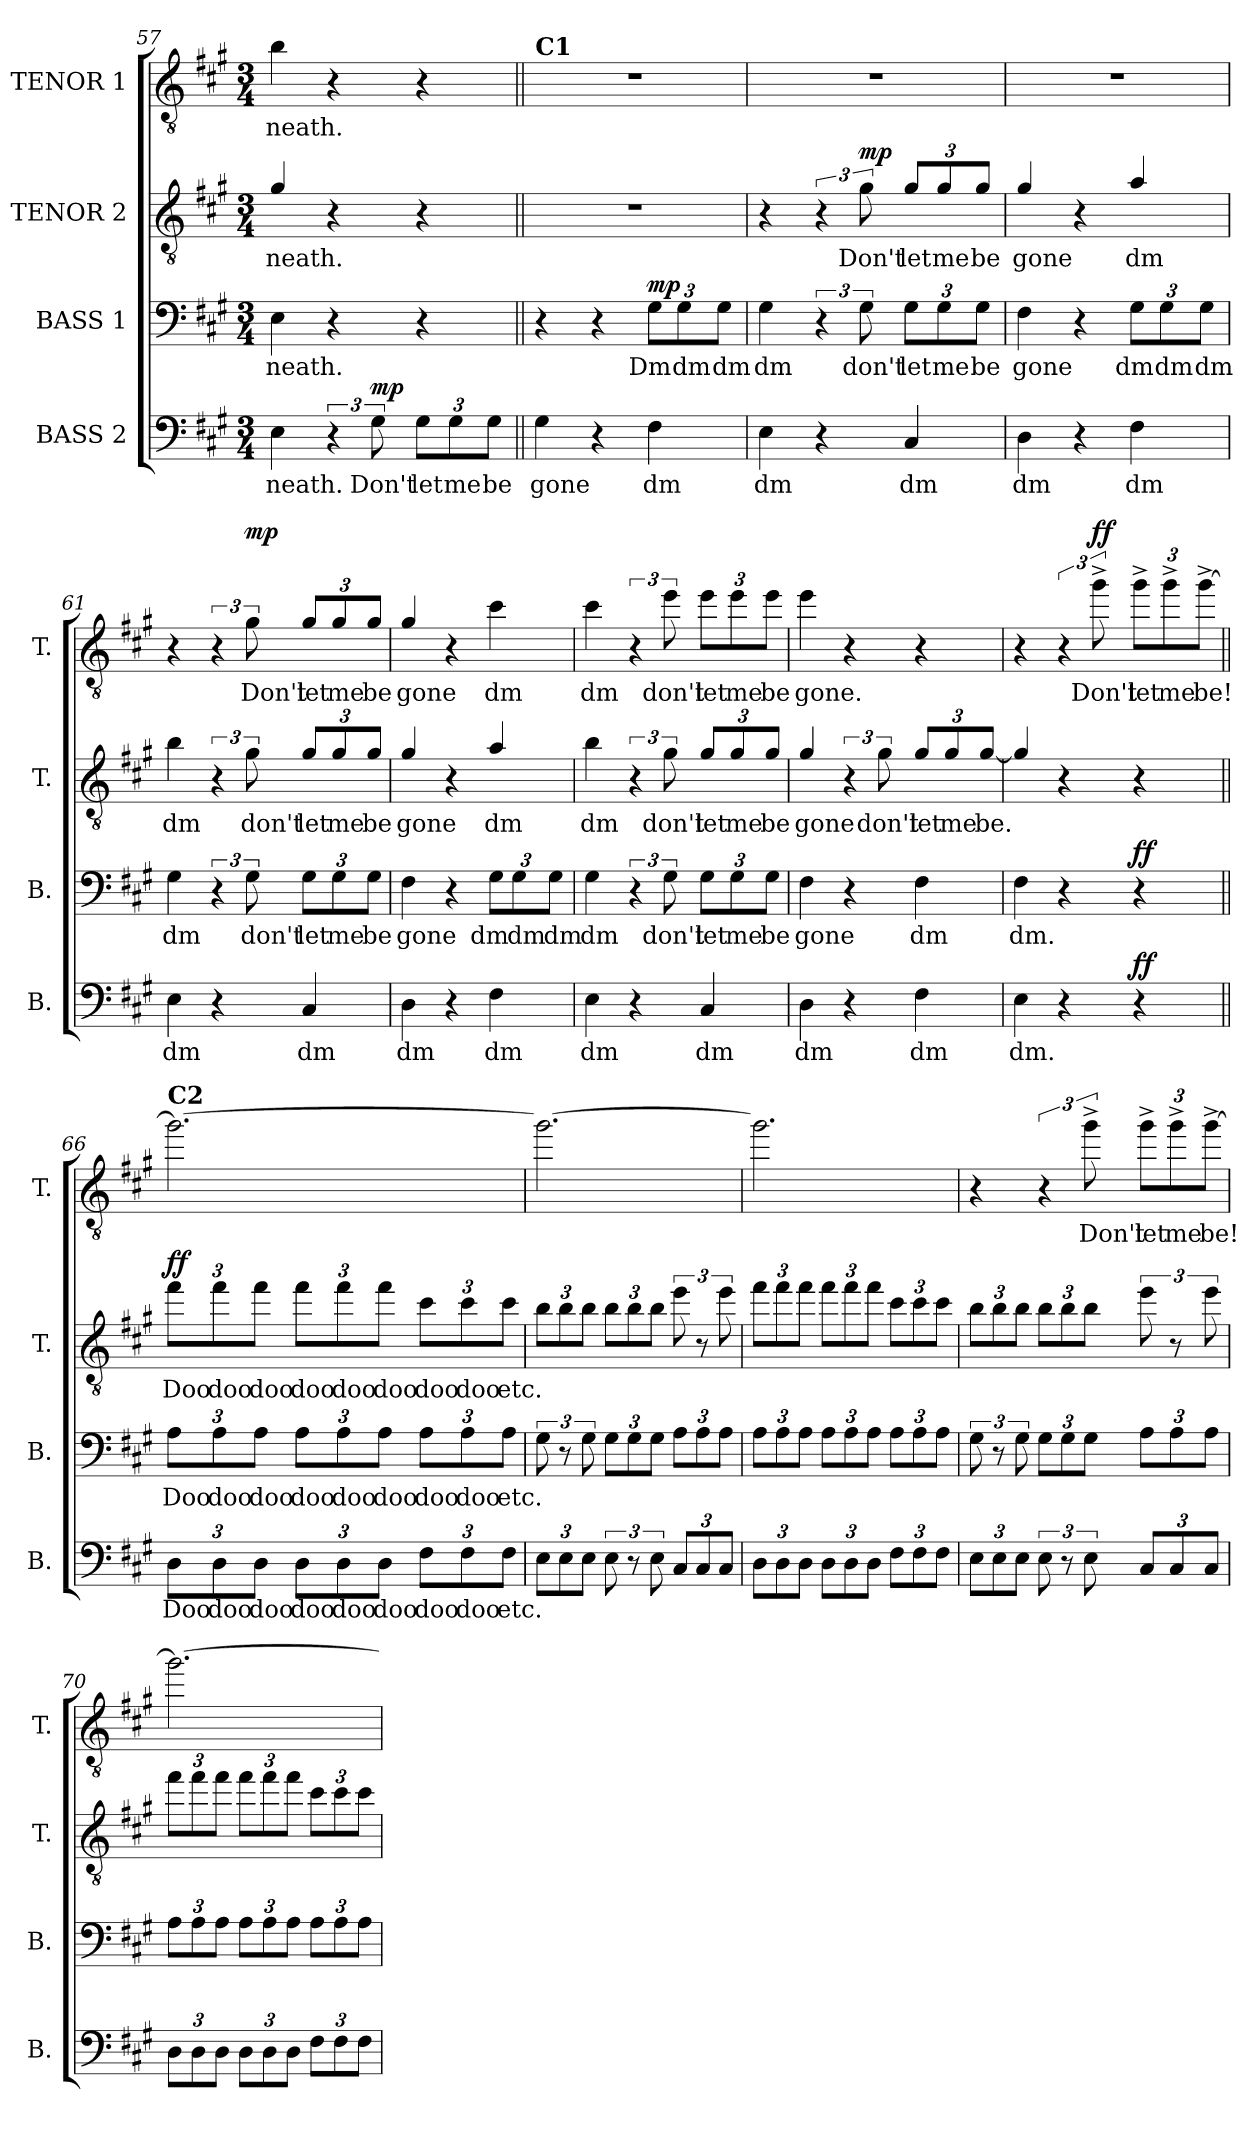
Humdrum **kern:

**kern	**text	**dynam	**kern	**text	**dynam	**kern	**text	**dynam	**kern	**text	**dynam
*part4	*part4	*part4	*part3	*part3	*part3	*part2	*part2	*part2	*part1	*part1	*part1
*staff4	*staff4	*staff4	*staff3	*staff3	*staff3	*staff2	*staff2	*staff2	*staff1	*staff1	*staff1
*I"BASS 2	*	*	*I"BASS 1	*	*	*I"TENOR 2	*	*	*I"TENOR 1	*	*
*I'B.	*	*	*I'B.	*	*	*I'T.	*	*	*I'T.	*	*
*clefF4	*	*	*clefF4	*	*	*clefGv2	*	*	*clefGv2	*	*
*	*	*	*	*	*	*ITrd7c12	*	*	*ITrd7c12	*	*
*k[f#c#g#]	*	*	*k[f#c#g#]	*	*	*k[f#c#g#]	*	*	*k[f#c#g#]	*	*
*M3/4	*	*	*M3/4	*	*	*M3/4	*	*	*M3/4	*	*
=57	=57	=57	=57	=57	=57	=57	=57	=57	=57	=57	=57
!	!LO:LY:b	!	!	!LO:LY:b	!	!	!LO:LY:b	!	!	!LO:LY:b	!
4E\	-neath.	.	4E\	-neath.	.	4G#/	-neath.	.	4B\	-neath.	.
6r	.	.	4r	.	.	4r	.	.	4r	.	.
!	!LO:LY:b	!LO:DY:a	!	!	!	!	!	!	!	!	!
12G#\	Don't	mp	.	.	.	.	.	.	.	.	.
*Xbrackettup	*	*	*	*	*	*	*	*	*	*	*
!	!LO:LY:b	!	!	!	!	!	!	!	!	!	!
12G#\L	let	.	4r	.	.	4r	.	.	4r	.	.
!	!LO:LY:b	!	!	!	!	!	!	!	!	!	!
12G#\	me	.	.	.	.	.	.	.	.	.	.
!	!LO:LY:b	!	!	!	!	!	!	!	!	!	!
12G#\J	be	.	.	.	.	.	.	.	.	.	.
=58||	=58||	=58||	=58||	=58||	=58||	=58||	=58||	=58||	=58||	=58||	=58||
!	!	!	!	!	!	!	!	!	!LO:TX:a:B:t=C1	!	!
!	!LO:LY:b	!	!	!	!	!	!	!	!	!	!
4G#\	gone	.	4r	.	.	2.r	.	.	2.r	.	.
4r	.	.	4r	.	.	.	.	.	.	.	.
!	!LO:LY:b	!	!	!	!	!	!	!	!	!	!
*	*	*	*Xbrackettup	*	*	*	*	*	*	*	*
!	!	!	!	!LO:LY:b	!LO:DY:a	!	!	!	!	!	!
4F#\	dm	.	12G#\L	Dm	mp	.	.	.	.	.	.
!	!	!	!	!LO:LY:b	!	!	!	!	!	!	!
.	.	.	12G#\	dm	.	.	.	.	.	.	.
!	!	!	!	!LO:LY:b	!	!	!	!	!	!	!
.	.	.	12G#\J	dm	.	.	.	.	.	.	.
=59	=59	=59	=59	=59	=59	=59	=59	=59	=59	=59	=59
!	!LO:LY:b	!	!	!LO:LY:b	!	!	!	!	!	!	!
4E\	dm	.	4G#\	dm	.	4r	.	.	2.r	.	.
*	*	*	*brackettup	*	*	*	*	*	*	*	*
4r	.	.	6r	.	.	6r	.	.	.	.	.
!	!	!	!	!LO:LY:b	!	!	!LO:LY:b	!LO:DY:a	!	!	!
.	.	.	12G#\	don't	.	12G#\	Don't	mp	.	.	.
!	!LO:LY:b	!	!	!	!	!	!	!	!	!	!
*	*	*	*Xbrackettup	*	*	*	*	*	*	*	*
!	!	!	!	!LO:LY:b	!	!	!	!	!	!	!
*	*	*	*	*	*	*Xbrackettup	*	*	*	*	*
!	!	!	!	!	!	!	!LO:LY:b	!	!	!	!
4C#/	dm	.	12G#\L	let	.	12G#/L	let	.	.	.	.
!	!	!	!	!LO:LY:b	!	!	!LO:LY:b	!	!	!	!
.	.	.	12G#\	me	.	12G#/	me	.	.	.	.
!	!	!	!	!LO:LY:b	!	!	!LO:LY:b	!	!	!	!
.	.	.	12G#\J	be	.	12G#/J	be	.	.	.	.
=60	=60	=60	=60	=60	=60	=60	=60	=60	=60	=60	=60
!	!LO:LY:b	!	!	!LO:LY:b	!	!	!LO:LY:b	!	!	!	!
4D\	dm	.	4F#\	gone	.	4G#/	gone	.	2.r	.	.
4r	.	.	4r	.	.	4r	.	.	.	.	.
!	!LO:LY:b	!	!	!LO:LY:b	!	!	!LO:LY:b	!	!	!	!
4F#\	dm	.	12G#\L	dm	.	4A/	dm	.	.	.	.
!	!	!	!	!LO:LY:b	!	!	!	!	!	!	!
.	.	.	12G#\	dm	.	.	.	.	.	.	.
!	!	!	!	!LO:LY:b	!	!	!	!	!	!	!
.	.	.	12G#\J	dm	.	.	.	.	.	.	.
=61	=61	=61	=61	=61	=61	=61	=61	=61	=61	=61	=61
!	!LO:LY:b	!	!	!LO:LY:b	!	!	!LO:LY:b	!	!	!	!
4E\	dm	.	4G#\	dm	.	4B\	dm	.	4r	.	.
*	*	*	*brackettup	*	*	*brackettup	*	*	*	*	*
4r	.	.	6r	.	.	6r	.	.	6r	.	.
!	!	!	!	!LO:LY:b	!	!	!LO:LY:b	!	!	!LO:LY:b	!LO:DY:a
.	.	.	12G#\	don't	.	12G#\	don't	.	12G#\	Don't	mp
!	!LO:LY:b	!	!	!	!	!	!	!	!	!	!
*	*	*	*Xbrackettup	*	*	*	*	*	*	*	*
!	!	!	!	!LO:LY:b	!	!	!	!	!	!	!
*	*	*	*	*	*	*Xbrackettup	*	*	*	*	*
!	!	!	!	!	!	!	!LO:LY:b	!	!	!	!
*	*	*	*	*	*	*	*	*	*Xbrackettup	*	*
!	!	!	!	!	!	!	!	!	!	!LO:LY:b	!
4C#/	dm	.	12G#\L	let	.	12G#/L	let	.	12G#/L	let	.
!	!	!	!	!LO:LY:b	!	!	!LO:LY:b	!	!	!LO:LY:b	!
.	.	.	12G#\	me	.	12G#/	me	.	12G#/	me	.
!	!	!	!	!LO:LY:b	!	!	!LO:LY:b	!	!	!LO:LY:b	!
.	.	.	12G#\J	be	.	12G#/J	be	.	12G#/J	be	.
!!LO:PB:g=z
=62	=62	=62	=62	=62	=62	=62	=62	=62	=62	=62	=62
!	!LO:LY:b	!	!	!LO:LY:b	!	!	!LO:LY:b	!	!	!LO:LY:b	!
4D\	dm	.	4F#\	gone	.	4G#/	gone	.	4G#/	gone	.
4r	.	.	4r	.	.	4r	.	.	4r	.	.
!	!LO:LY:b	!	!	!LO:LY:b	!	!	!LO:LY:b	!	!	!LO:LY:b	!
4F#\	dm	.	12G#\L	dm	.	4A/	dm	.	4c#\	dm	.
!	!	!	!	!LO:LY:b	!	!	!	!	!	!	!
.	.	.	12G#\	dm	.	.	.	.	.	.	.
!	!	!	!	!LO:LY:b	!	!	!	!	!	!	!
.	.	.	12G#\J	dm	.	.	.	.	.	.	.
=63	=63	=63	=63	=63	=63	=63	=63	=63	=63	=63	=63
!	!LO:LY:b	!	!	!LO:LY:b	!	!	!LO:LY:b	!	!	!LO:LY:b	!
4E\	dm	.	4G#\	dm	.	4B\	dm	.	4c#\	dm	.
*	*	*	*brackettup	*	*	*brackettup	*	*	*brackettup	*	*
4r	.	.	6r	.	.	6r	.	.	6r	.	.
!	!	!	!	!LO:LY:b	!	!	!LO:LY:b	!	!	!LO:LY:b	!
.	.	.	12G#\	don't	.	12G#\	don't	.	12e\	don't	.
!	!LO:LY:b	!	!	!	!	!	!	!	!	!	!
*	*	*	*Xbrackettup	*	*	*	*	*	*	*	*
!	!	!	!	!LO:LY:b	!	!	!	!	!	!	!
*	*	*	*	*	*	*Xbrackettup	*	*	*	*	*
!	!	!	!	!	!	!	!LO:LY:b	!	!	!	!
*	*	*	*	*	*	*	*	*	*Xbrackettup	*	*
!	!	!	!	!	!	!	!	!	!	!LO:LY:b	!
4C#/	dm	.	12G#\L	let	.	12G#/L	let	.	12e\L	let	.
!	!	!	!	!LO:LY:b	!	!	!LO:LY:b	!	!	!LO:LY:b	!
.	.	.	12G#\	me	.	12G#/	me	.	12e\	me	.
!	!	!	!	!LO:LY:b	!	!	!LO:LY:b	!	!	!LO:LY:b	!
.	.	.	12G#\J	be	.	12G#/J	be	.	12e\J	be	.
=64	=64	=64	=64	=64	=64	=64	=64	=64	=64	=64	=64
!	!LO:LY:b	!	!	!LO:LY:b	!	!	!LO:LY:b	!	!	!LO:LY:b	!
4D\	dm	.	4F#\	gone	.	4G#/	gone	.	4e\	gone.	.
*	*	*	*	*	*	*brackettup	*	*	*	*	*
4r	.	.	4r	.	.	6r	.	.	4r	.	.
!	!	!	!	!	!	!	!LO:LY:b	!	!	!	!
.	.	.	.	.	.	12G#\	don't	.	.	.	.
!	!LO:LY:b	!	!	!LO:LY:b	!	!	!	!	!	!	!
*	*	*	*	*	*	*Xbrackettup	*	*	*	*	*
!	!	!	!	!	!	!	!LO:LY:b	!	!	!	!
4F#\	dm	.	4F#\	dm	.	12G#/L	let	.	4r	.	.
!	!	!	!	!	!	!	!LO:LY:b	!	!	!	!
.	.	.	.	.	.	12G#/	me	.	.	.	.
!	!	!	!	!	!	!	!LO:LY:b	!	!	!	!
.	.	.	.	.	.	[12G#/J	be.	.	.	.	.
=65	=65	=65	=65	=65	=65	=65	=65	=65	=65	=65	=65
!	!LO:LY:b	!	!	!LO:LY:b	!	!	!	!	!	!	!
4E\	dm.	.	4F#\	dm.	.	4G#/]	.	.	4r	.	.
*	*	*	*	*	*	*	*	*	*brackettup	*	*
4r	.	.	4r	.	.	4r	.	.	6r	.	.
!	!	!	!	!	!	!	!	!	!	!LO:LY:b	!LO:DY:a
.	.	.	.	.	.	.	.	.	12g#^\	Don't	ff
*	*	*	*	*	*	*	*	*	*Xbrackettup	*	*
!	!	!LO:DY:a	!	!	!LO:DY:a	!	!	!	!	!LO:LY:b	!
4r	.	ff	4r	.	ff	4r	.	.	12g#^\L	let	.
!	!	!	!	!	!	!	!	!	!	!LO:LY:b	!
.	.	.	.	.	.	.	.	.	12g#^\	me	.
!	!	!	!	!	!	!	!	!	!	!LO:LY:b	!
.	.	.	.	.	.	.	.	.	[12g#^\J	be!	.
=66||	=66||	=66||	=66||	=66||	=66||	=66||	=66||	=66||	=66||	=66||	=66||
!	!	!	!	!	!	!	!	!	!LO:TX:a:B:t=C2	!	!
!	!LO:LY:b	!	!	!LO:LY:b	!	!	!LO:LY:b	!LO:DY:a	!	!	!
12D\L	Doo	.	12A\L	Doo	.	12f#\L	Doo	ff	2.g#\_	.	.
!	!LO:LY:b	!	!	!LO:LY:b	!	!	!LO:LY:b	!	!	!	!
12D\	doo	.	12A\	doo	.	12f#\	doo	.	.	.	.
!	!LO:LY:b	!	!	!LO:LY:b	!	!	!LO:LY:b	!	!	!	!
12D\J	doo	.	12A\J	doo	.	12f#\J	doo	.	.	.	.
!	!LO:LY:b	!	!	!LO:LY:b	!	!	!LO:LY:b	!	!	!	!
12D\L	doo	.	12A\L	doo	.	12f#\L	doo	.	.	.	.
!	!LO:LY:b	!	!	!LO:LY:b	!	!	!LO:LY:b	!	!	!	!
12D\	doo	.	12A\	doo	.	12f#\	doo	.	.	.	.
!	!LO:LY:b	!	!	!LO:LY:b	!	!	!LO:LY:b	!	!	!	!
12D\J	doo	.	12A\J	doo	.	12f#\J	doo	.	.	.	.
!	!LO:LY:b	!	!	!LO:LY:b	!	!	!LO:LY:b	!	!	!	!
12F#\L	doo	.	12A\L	doo	.	12c#\L	doo	.	.	.	.
!	!LO:LY:b	!	!	!LO:LY:b	!	!	!LO:LY:b	!	!	!	!
12F#\	doo	.	12A\	doo	.	12c#\	doo	.	.	.	.
!	!LO:LY:b	!	!	!LO:LY:b	!	!	!LO:LY:b	!	!	!	!
12F#\J	etc.	.	12A\J	etc.	.	12c#\J	etc.	.	.	.	.
!!LO:LB:g=z
=67	=67	=67	=67	=67	=67	=67	=67	=67	=67	=67	=67
*	*	*	*brackettup	*	*	*	*	*	*	*	*
12E\L	.	.	12G#\	.	.	12B\L	.	.	2.g#\_	.	.
12E\	.	.	12r	.	.	12B\	.	.	.	.	.
12E\J	.	.	12G#\	.	.	12B\J	.	.	.	.	.
*brackettup	*	*	*Xbrackettup	*	*	*	*	*	*	*	*
12E\	.	.	12G#\L	.	.	12B\L	.	.	.	.	.
12r	.	.	12G#\	.	.	12B\	.	.	.	.	.
12E\	.	.	12G#\J	.	.	12B\J	.	.	.	.	.
*Xbrackettup	*	*	*	*	*	*brackettup	*	*	*	*	*
12C#/L	.	.	12A\L	.	.	12e\	.	.	.	.	.
12C#/	.	.	12A\	.	.	12r	.	.	.	.	.
12C#/J	.	.	12A\J	.	.	12e\	.	.	.	.	.
=68	=68	=68	=68	=68	=68	=68	=68	=68	=68	=68	=68
*	*	*	*	*	*	*Xbrackettup	*	*	*	*	*
12D\L	.	.	12A\L	.	.	12f#\L	.	.	2.g#\]	.	.
12D\	.	.	12A\	.	.	12f#\	.	.	.	.	.
12D\J	.	.	12A\J	.	.	12f#\J	.	.	.	.	.
12D\L	.	.	12A\L	.	.	12f#\L	.	.	.	.	.
12D\	.	.	12A\	.	.	12f#\	.	.	.	.	.
12D\J	.	.	12A\J	.	.	12f#\J	.	.	.	.	.
12F#\L	.	.	12A\L	.	.	12c#\L	.	.	.	.	.
12F#\	.	.	12A\	.	.	12c#\	.	.	.	.	.
12F#\J	.	.	12A\J	.	.	12c#\J	.	.	.	.	.
=69	=69	=69	=69	=69	=69	=69	=69	=69	=69	=69	=69
*	*	*	*brackettup	*	*	*	*	*	*	*	*
12E\L	.	.	12G#\	.	.	12B\L	.	.	4r	.	.
12E\	.	.	12r	.	.	12B\	.	.	.	.	.
12E\J	.	.	12G#\	.	.	12B\J	.	.	.	.	.
*brackettup	*	*	*Xbrackettup	*	*	*	*	*	*brackettup	*	*
12E\	.	.	12G#\L	.	.	12B\L	.	.	6r	.	.
12r	.	.	12G#\	.	.	12B\	.	.	.	.	.
!	!	!	!	!	!	!	!	!	!	!LO:LY:b	!
12E\	.	.	12G#\J	.	.	12B\J	.	.	12g#^\	Don't	.
*Xbrackettup	*	*	*	*	*	*brackettup	*	*	*Xbrackettup	*	*
!	!	!	!	!	!	!	!	!	!	!LO:LY:b	!
12C#/L	.	.	12A\L	.	.	12e\	.	.	12g#^\L	let	.
!	!	!	!	!	!	!	!	!	!	!LO:LY:b	!
12C#/	.	.	12A\	.	.	12r	.	.	12g#^\	me	.
!	!	!	!	!	!	!	!	!	!	!LO:LY:b	!
12C#/J	.	.	12A\J	.	.	12e\	.	.	[12g#^\J	be!	.
=70	=70	=70	=70	=70	=70	=70	=70	=70	=70	=70	=70
*	*	*	*	*	*	*Xbrackettup	*	*	*	*	*
12D\L	.	.	12A\L	.	.	12f#\L	.	.	2.g#\_	.	.
12D\	.	.	12A\	.	.	12f#\	.	.	.	.	.
12D\J	.	.	12A\J	.	.	12f#\J	.	.	.	.	.
12D\L	.	.	12A\L	.	.	12f#\L	.	.	.	.	.
12D\	.	.	12A\	.	.	12f#\	.	.	.	.	.
12D\J	.	.	12A\J	.	.	12f#\J	.	.	.	.	.
12F#\L	.	.	12A\L	.	.	12c#\L	.	.	.	.	.
12F#\	.	.	12A\	.	.	12c#\	.	.	.	.	.
12F#\J	.	.	12A\J	.	.	12c#\J	.	.	.	.	.
=	=	=	=	=	=	=	=	=	=	=	=
*-	*-	*-	*-	*-	*-	*-	*-	*-	*-	*-	*-
